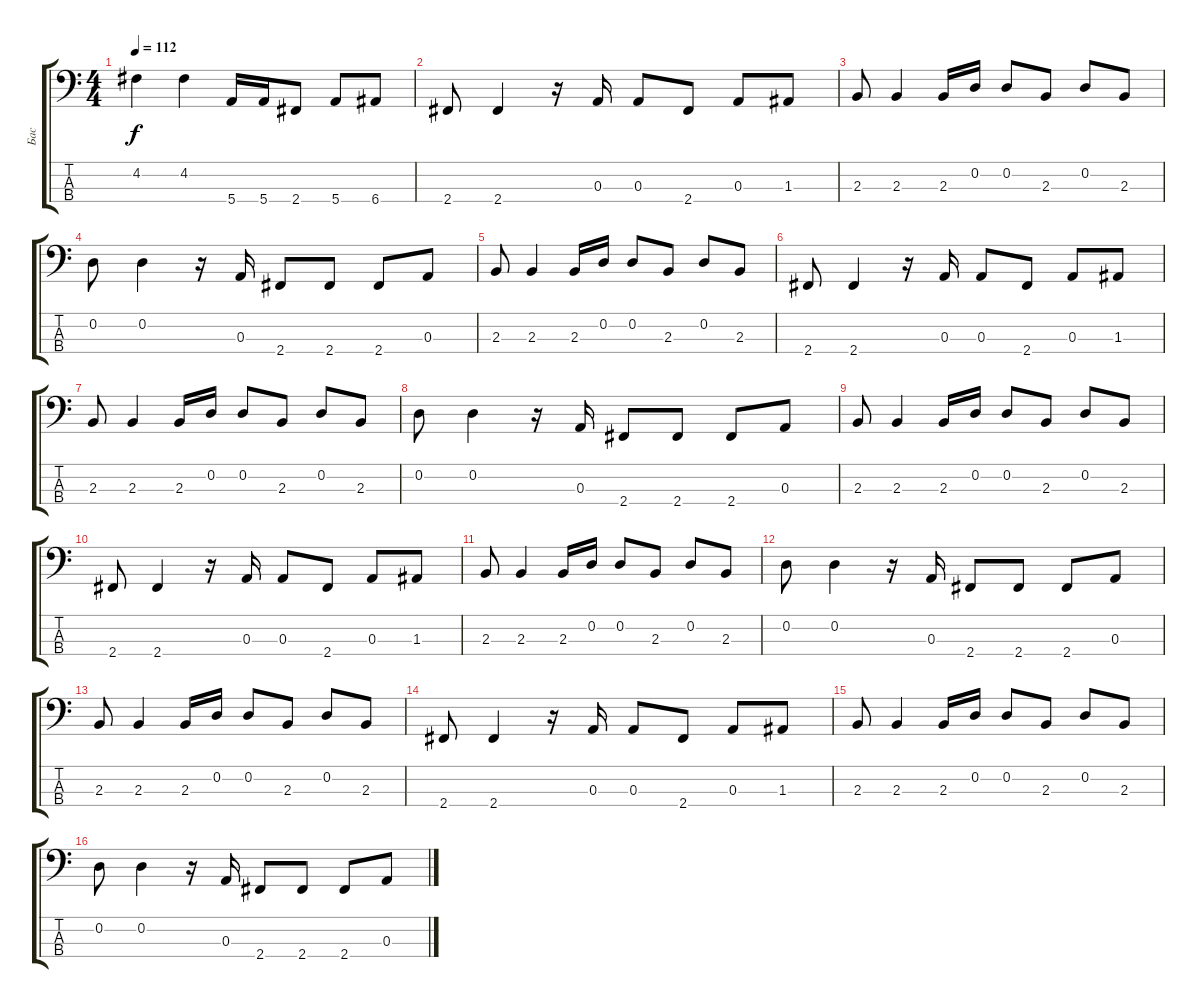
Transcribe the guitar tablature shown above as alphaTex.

\track ("Бас" "Бас") {instrument electricbassfinger}
\staff {score tabs}
\tuning (G2 D2 A1 E1) {hide}
\ts (4 4)
\tempo 112
\clef f4
\ks c
4.2.4{dy f} 4.2.4 5.4.16 5.4.16 2.4.8 5.4.8 6.4.8 |
2.4.8 2.4.4 r.16 0.3.16 0.3.8 2.4.8 0.3.8 1.3.8 |
2.3.8 2.3.4 2.3.16 0.2.16 0.2.8 2.3.8 0.2.8 2.3.8 |
0.2.8 0.2.4 r.16 0.3.16 2.4.8 2.4.8 2.4.8 0.3.8 |
2.3.8 2.3.4 2.3.16 0.2.16 0.2.8 2.3.8 0.2.8 2.3.8 |
2.4.8 2.4.4 r.16 0.3.16 0.3.8 2.4.8 0.3.8 1.3.8 |
2.3.8 2.3.4 2.3.16 0.2.16 0.2.8 2.3.8 0.2.8 2.3.8 |
0.2.8 0.2.4 r.16 0.3.16 2.4.8 2.4.8 2.4.8 0.3.8 |
2.3.8 2.3.4 2.3.16 0.2.16 0.2.8 2.3.8 0.2.8 2.3.8 |
2.4.8 2.4.4 r.16 0.3.16 0.3.8 2.4.8 0.3.8 1.3.8 |
2.3.8 2.3.4 2.3.16 0.2.16 0.2.8 2.3.8 0.2.8 2.3.8 |
0.2.8 0.2.4 r.16 0.3.16 2.4.8 2.4.8 2.4.8 0.3.8 |
2.3.8 2.3.4 2.3.16 0.2.16 0.2.8 2.3.8 0.2.8 2.3.8 |
2.4.8 2.4.4 r.16 0.3.16 0.3.8 2.4.8 0.3.8 1.3.8 |
2.3.8 2.3.4 2.3.16 0.2.16 0.2.8 2.3.8 0.2.8 2.3.8 |
0.2.8 0.2.4 r.16 0.3.16 2.4.8 2.4.8 2.4.8 0.3.8
